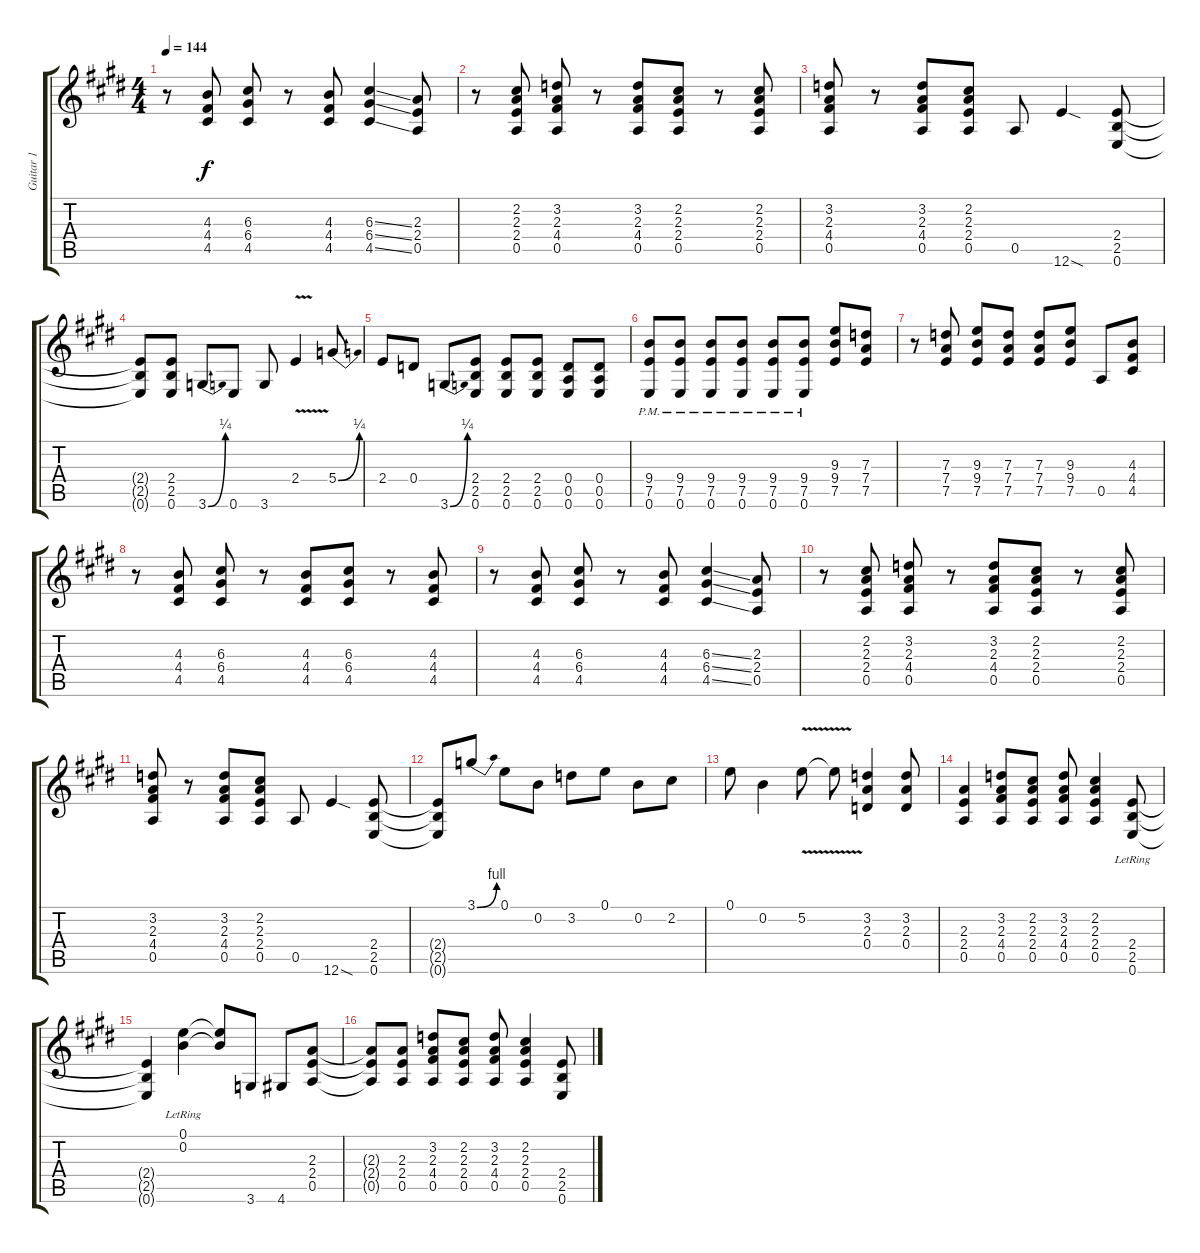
\track ("Guitar 1" "Guitar 1") {instrument distortionguitar}
\staff {score tabs}
\tuning (E4 B3 G3 D3 A2 E2) {hide}
\ts (4 4)
\tempo 144
\clef g2
\ks e
r.8{dy f} (4.3 4.4 4.5).8 (6.3 6.4 4.5).8 r.8 (4.3 4.4 4.5).8 (6.3{ss} 6.4{ss} 4.5{ss}).4 (2.3 2.4 0.5).8 |
r.8 (2.2 2.3 2.4 0.5).8 (3.2 2.3 4.4 0.5).8 r.8 (3.2 2.3 4.4 0.5).8 (2.2 2.3 2.4 0.5).8 r.8 (2.2 2.3 2.4 0.5).8 |
(3.2 2.3 4.4 0.5).8 r.8 (3.2 2.3 4.4 0.5).8 (2.2 2.3 2.4 0.5).8 0.5.8 12.6{sod}.4 (2.4 2.5 0.6).8 |
(2.4{t} 2.5{t} 0.6{t}).8 (2.4 2.5 0.6).8 3.6{be (bend 0 0 60 1)}.8 0.6.8 3.6.8 2.4{v}.4 5.4{be (bend 0 0 60 1)}.8 |
2.4.8 0.4.8 3.6{be (bend 0 0 60 1)}.8 (2.4 2.5 0.6).8 (2.4 2.5 0.6).8 (2.4 2.5 0.6).8 (0.4 0.5 0.6).8 (0.4 0.5 0.6).8 |
(9.4{pm} 7.5 0.6).8 (9.4{pm} 7.5 0.6).8 (9.4{pm} 7.5 0.6).8 (9.4{pm} 7.5 0.6).8 (9.4{pm} 7.5 0.6).8 (9.4{pm} 7.5 0.6).8 (9.3 9.4 7.5).8 (7.3 7.4 7.5).8 |
r.8 (7.3 7.4 7.5).8 (9.3 9.4 7.5).8 (7.3 7.4 7.5).8 (7.3 7.4 7.5).8 (9.3 9.4 7.5).8 0.5.8 (4.3 4.4 4.5).8 |
r.8 (4.3 4.4 4.5).8 (6.3 6.4 4.5).8 r.8 (4.3 4.4 4.5).8 (6.3 6.4 4.5).8 r.8 (4.3 4.4 4.5).8 |
r.8 (4.3 4.4 4.5).8 (6.3 6.4 4.5).8 r.8 (4.3 4.4 4.5).8 (6.3{ss} 6.4{ss} 4.5{ss}).4 (2.3 2.4 0.5).8 |
r.8 (2.2 2.3 2.4 0.5).8 (3.2 2.3 4.4 0.5).8 r.8 (3.2 2.3 4.4 0.5).8 (2.2 2.3 2.4 0.5).8 r.8 (2.2 2.3 2.4 0.5).8 |
(3.2 2.3 4.4 0.5).8 r.8 (3.2 2.3 4.4 0.5).8 (2.2 2.3 2.4 0.5).8 0.5.8 12.6{sod}.4 (2.4 2.5 0.6).8 |
(2.4{t} 2.5{t} 0.6{t}).8 3.1{be (bend 0 0 60 4)}.8 0.1.8 0.2.8 3.2.8 0.1.8 0.2.8 2.2.8 |
0.1.8 0.2.4 5.2{v}.8 5.2{t}.8 (3.2 2.3 0.4).4 (3.2 2.3 0.4).8 |
(2.3 2.4 0.5).4 (3.2 2.3 4.4 0.5).8 (2.2 2.3 2.4 0.5).8 (3.2 2.3 4.4 0.5).8 (2.2 2.3 2.4 0.5).4 (2.4{lr} 2.5 0.6).8 |
(2.4{t} 2.5{t} 0.6{t}).4 (0.1 0.2{lr}).4 (0.1{t} 0.2{t}).8 3.6.8 4.6.8 (2.3 2.4 0.5).8 |
(2.3{t} 2.4{t} 0.5{t}).8 (2.3 2.4 0.5).8 (3.2 2.3 4.4 0.5).8 (2.2 2.3 2.4 0.5).8 (3.2 2.3 4.4 0.5).8 (2.2 2.3 2.4 0.5).4 (2.4 2.5 0.6).8
